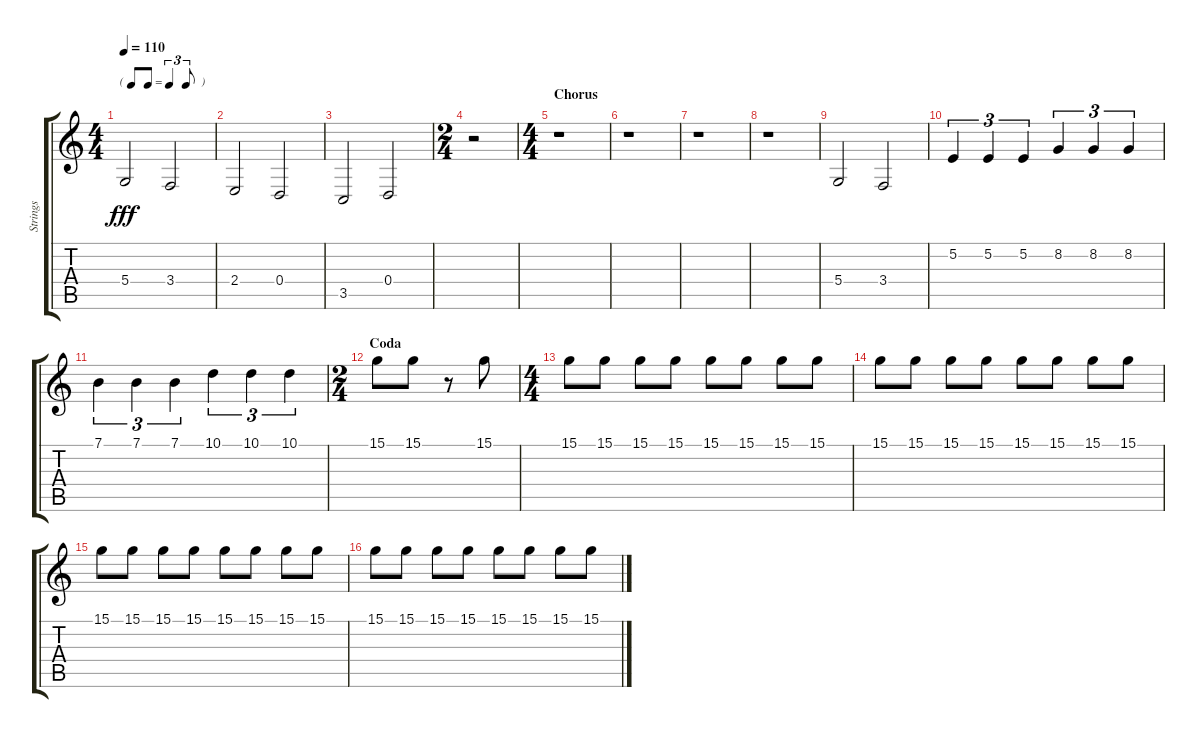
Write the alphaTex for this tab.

\track ("Strings" "Strings") {instrument violin}
\staff {score tabs}
\tuning (E4 B3 G3 D3 A2 E2) {hide}
\ts (4 4)
\tf triplet8th
\tempo 110
\clef g2
\ks c
5.4.2{dy fff instrument cello} 3.4.2 |
2.4.2 0.4.2 |
3.5.2 0.4.2 |
\ts (2 4)
r.2 |
\ts (4 4)
\section ("" "Chorus")
r.1 |
r.1 |
r.1 |
r.1 |
5.4.2{instrument violin} 3.4.2 |
5.2.4{tu (3 2) volume 14 balance 4 instrument violin} 5.2.4{tu (3 2)} 5.2.4{tu (3 2)} 8.2.4{tu (3 2)} 8.2.4{tu (3 2)} 8.2.4{tu (3 2)} |
7.1.4{tu (3 2) volume 16 instrument violin} 7.1.4{tu (3 2)} 7.1.4{tu (3 2)} 10.1.4{tu (3 2)} 10.1.4{tu (3 2)} 10.1.4{tu (3 2)} |
\ts (2 4)
\section ("" "Coda")
15.1.8 15.1.8 r.8 15.1.8 |
\ts (4 4)
15.1.8{volume 11 instrument violin} 15.1.8 15.1.8 15.1.8 15.1.8 15.1.8 15.1.8 15.1.8 |
15.1.8 15.1.8 15.1.8 15.1.8 15.1.8 15.1.8 15.1.8 15.1.8 |
15.1.8 15.1.8 15.1.8 15.1.8 15.1.8 15.1.8 15.1.8 15.1.8 |
15.1.8 15.1.8 15.1.8 15.1.8 15.1.8 15.1.8 15.1.8 15.1.8
